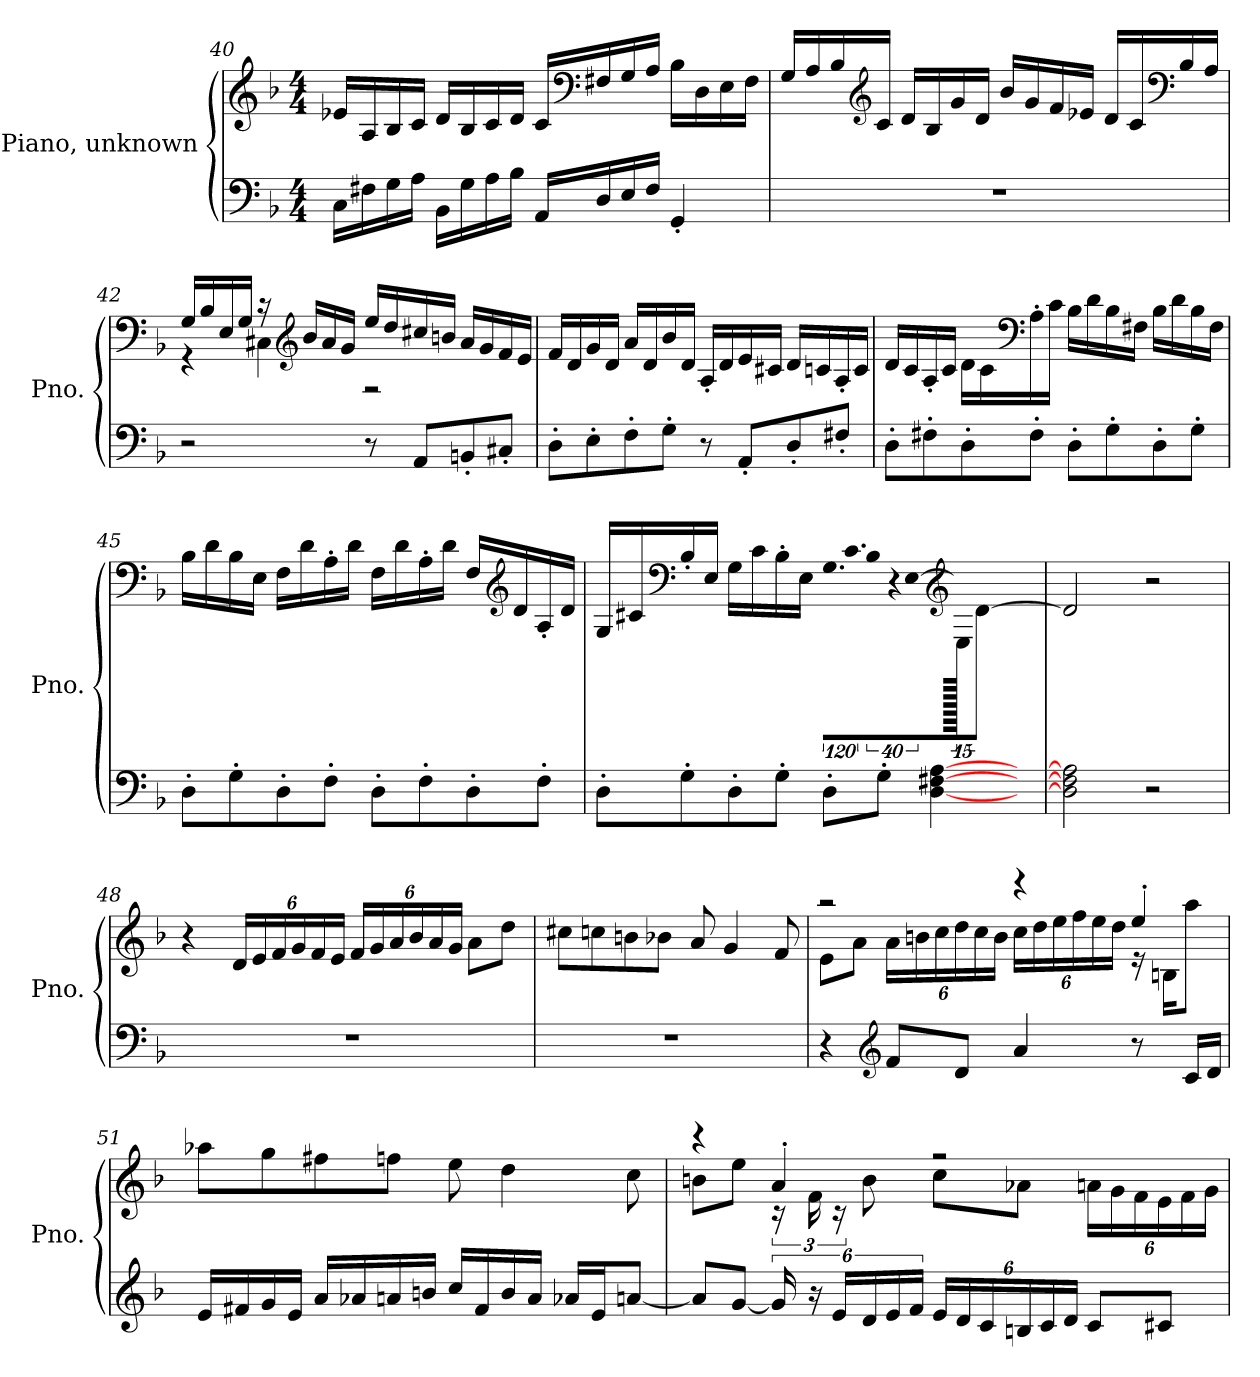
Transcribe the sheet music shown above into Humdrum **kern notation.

**kern	**kern
*part1	*part1
*staff2	*staff1
*I"Piano, unknown	*
*I'Pno.	*
!!LO:LB:g=z
*clefF4	*clefG2
*k[b-]	*k[b-]
*M4/4	*M4/4
=40	=40
16C\LL	16e-X/LL
16F#X\	16A/
16G\	16B-/
16A\JJ	16c/JJ
16BB-\LL	16d/LL
16G\	16B-/
16A\	16c/
16B-\JJ	16d/JJ
16AA/LL	16c/LL
*	*clefF4
16D/	16F#X/
16E/	16G/
16F#/JJ	16A/JJ
4GG'/	16B-\LL
.	16D\
.	16E\
.	16F#\JJ
=41	=41
1r	16G/LL
.	16A/
.	16B-/
*	*clefG2
.	16c/JJ
.	16d/LL
.	16B-/
.	16g/
.	16d/JJ
.	16b-/LL
.	16g/
.	16f/
.	16e-X/JJ
.	16d/LL
.	16c/
*	*clefF4
.	16B-/
.	16A/JJ
!!LO:LB:g=z
=42	=42
*	*^
2r	16G/LL	4r
.	16B-/	.
.	16E/	.
.	16G/JJ	.
.	16r	4C#X\
*	*clefG2	*
.	16b-/LL	.
.	16a/	.
.	16g/JJ	.
8r	16ee/LL	2r
.	16dd/	.
8AA/L	16cc#X/	.
.	16bn/JJ	.
8BBn'/	16a/LL	.
.	16g/	.
8C#X'/J	16f/	.
.	16e/JJ	.
*	*v	*v
=43	=43
8D'\L	16f/LL
.	16d/
8E'\	16g/
.	16d/JJ
8F'\	16a/LL
.	16d/
8G'\J	16b-/
.	16d/JJ
8r	16A'/LL
.	16d/
8AA'/L	16e/
.	16c#X/JJ
8D'/	16d/LL
.	16cn/
8F#X'/J	16A'/
.	16c/JJ
!!LO:LB:g=z
=44	=44
8D'\L	16d/LL
.	16c/
8F#X'\	16A'/
.	16c/JJ
8D'\	16d\LL
.	16c\
*	*clefF4
8F#'\J	16A'\
.	16c\JJ
8D'\L	16B-\LL
.	16d\
8G'\	16B-\
.	16F#X\JJ
8D'\	16B-\LL
.	16d\
8G'\J	16B-\
.	16F#\JJ
=45	=45
8D'\L	16B-\LL
.	16d\
8G'\	16B-\
.	16E\JJ
8D'\	16F\LL
.	16d\
8F'\J	16A'\
.	16d\JJ
8D'\L	16F\LL
.	16d\
8F'\	16A'\
.	16d\JJ
8D'\	16F/LL
*	*clefG2
.	16d/
8F'\J	16A'/
.	16d/JJ
!!LO:LB:g=z
=46	=46
8D'\L	16G/LL
.	16c#X/
*	*clefF4
8G'\	16B-'/
.	16E/JJ
8D'\	16G\LL
.	16c#\
8G'\J	16B-'\
.	16E\JJ
!	!LO:N:vis=32.
8D'\L	1920%103G\LLL
!	!LO:N:vis=32.
.	1920%103c#\
!	!LO:N:vis=32
.	640%23B-\JJJ
8G'\J	.
!	!LO:N:vis=32
.	640%23r
.	[240%17E\
*	*clefG2
[4D\ [4F#X\ [4A\	1920E\]
.	[4d/
1920ryy	.
=47	=47
2D\] 2F#\] 2A\]	2d/]
2r	2r
=48	=48
1r	4r
*	*Xbrackettup
.	24d/LL
.	24e/
.	24f/
.	24g/
.	24f/
.	24e/JJ
.	24f/LL
.	24g/
.	24a/
.	24b-/
.	24a/
.	24g/JJ
.	8a\L
.	8dd\J
!!LO:LB:g=z
=49	=49
1r	8cc#X\L
.	8ccn\
.	8bn\
.	8b-X\J
.	8a/
.	4g/
.	8f/
=50	=50
*	*^
4r	2r	8e\L
.	.	8a\J
*clefG2	*	*
8f/L	.	24a\LL
.	.	24bn\
.	.	24cc\
8d/J	.	24dd\
.	.	24cc\
.	.	24b\JJ
4a/	4r	24cc\LL
.	.	24dd\
.	.	24ee\
.	.	24ff\
.	.	24ee\
.	.	24dd\JJ
8r	4ee'/	16r
.	.	16Bn\KL
16c/LL	.	8aa\J
16d/JJ	.	.
*	*v	*v
!!LO:PB:g=z
=51	=51
16e/LL	8aa-X\L
16f#X/	.
16g/	8gg\
16e/JJ	.
16a/LL	8ff#X\
16a-X/	.
16an/	8ffn\J
16bn/JJ	.
16cc/LL	8ee\
16f#/	.
16b/	4dd\
16a/JJ	.
16a-X/LL	.
16e/J	.
[8an/J	8cc\
=52	=52
*	*^
8a/L]	4r	8bn\L
[8g/J	.	8ee\J
*	*	*brackettup
24g/]	4a'/	24r
24r	.	24f\
24e/LL	.	24r
*Xbrackettup	*	*
24d/	.	8b\
24e/	.	.
24f/JJ	.	.
24e/LL	2r	8cc\L
24d/	.	.
24c/	.	.
24Bn/	.	8a-X\J
24c/	.	.
24d/JJ	.	.
*	*	*Xbrackettup
8c/L	.	24an\LL
.	.	24g\
.	.	24f\
8c#X/J	.	24e\
.	.	24f\
.	.	24g\JJ
*	*v	*v
=	=
*-	*-
